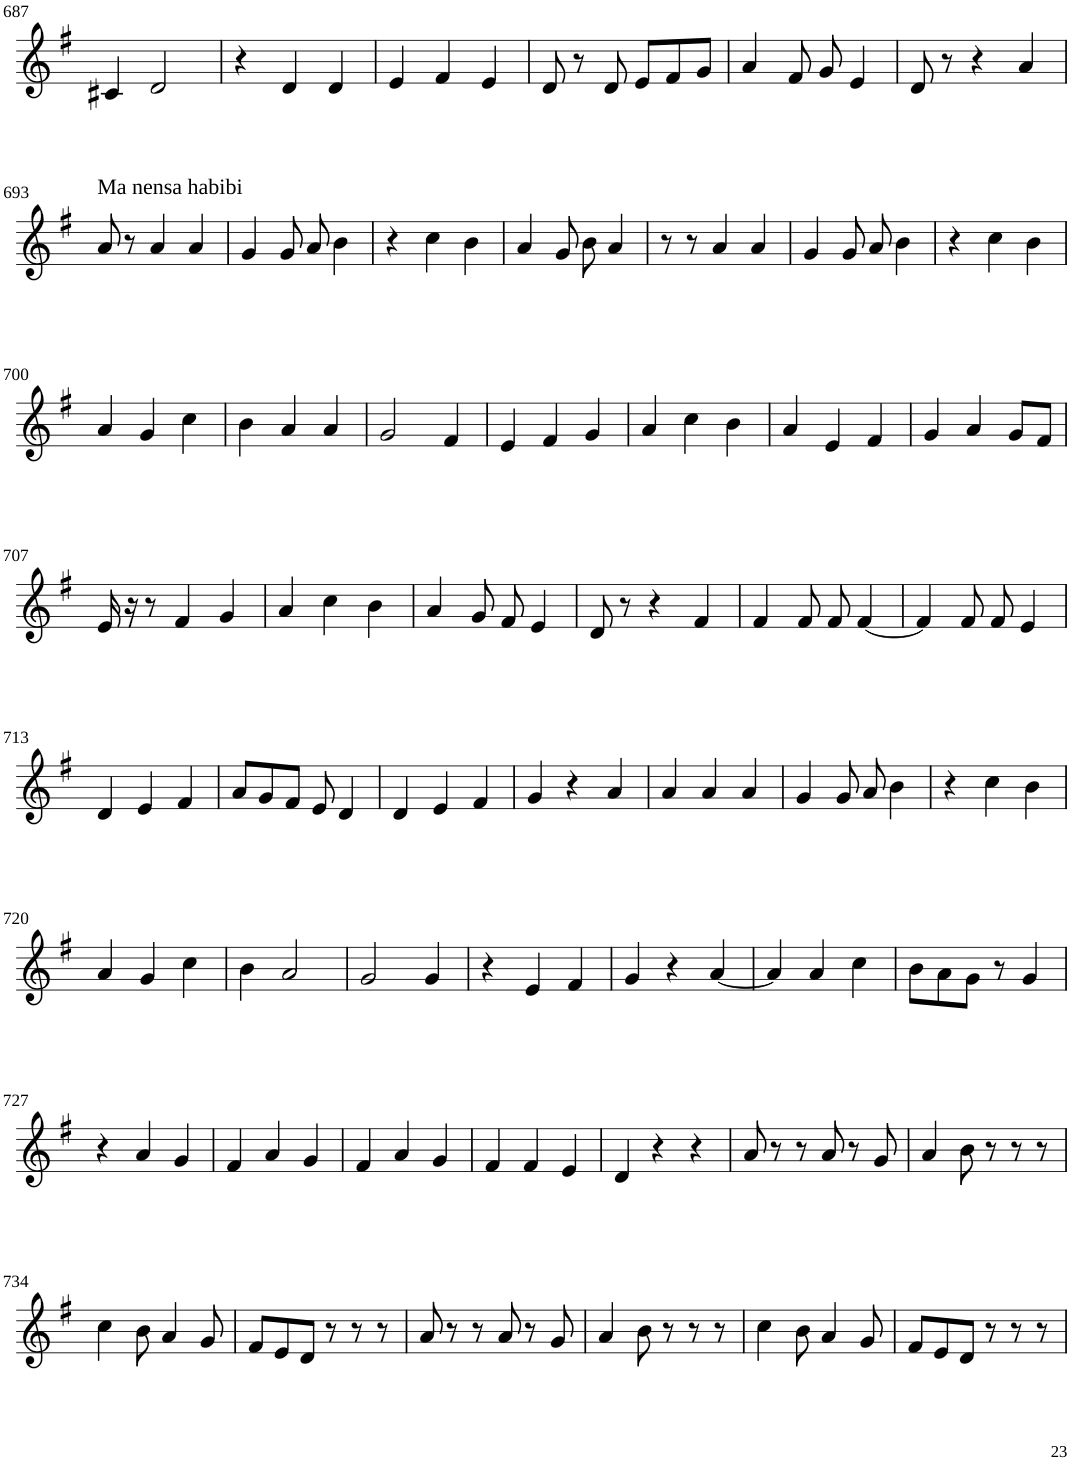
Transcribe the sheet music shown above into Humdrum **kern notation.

**kern
*part1
*staff1
*I"Violin
!!LO:PB:g=z
*clefG2
*k[f#]
*G:
*M6/8
=687
4c#X/
2d/
=688
4r
4d/
4d/
=689
4e/
4f#/
4e/
=690
8d/
8r
8d/
8e/L
8f#/
8g/J
=691
4a/
8f#/
8g/
4e/
=692
8d/
8r
4r
4a/
!!LO:LB:g=z
=693
!LO:TX:a:t=Ma nensa habibi
8a/
8r
4a/
4a/
=694
4g/
8g/
8a/
4b\
=695
4r
4cc\
4b\
=696
4a/
8g/
8b\
4a/
=697
8r
8r
4a/
4a/
=698
4g/
8g/
8a/
4b\
=699
4r
4cc\
4b\
!!LO:LB:g=z
=700
4a/
4g/
4cc\
=701
4b\
4a/
4a/
=702
2g/
4f#/
=703
4e/
4f#/
4g/
=704
4a/
4cc\
4b\
=705
4a/
4e/
4f#/
=706
4g/
4a/
8g/L
8f#/J
!!LO:LB:g=z
=707
16e/
16r
8r
4f#/
4g/
=708
4a/
4cc\
4b\
=709
4a/
8g/
8f#/
4e/
=710
8d/
8r
4r
4f#/
=711
4f#/
8f#/
8f#/
[4f#/
=712
4f#/]
8f#/
8f#/
4e/
!!LO:LB:g=z
=713
4d/
4e/
4f#/
=714
8a/L
8g/
8f#/J
8e/
4d/
=715
4d/
4e/
4f#/
=716
4g/
4r
4a/
=717
4a/
4a/
4a/
=718
4g/
8g/
8a/
4b\
=719
4r
4cc\
4b\
!!LO:LB:g=z
=720
4a/
4g/
4cc\
=721
4b\
2a/
=722
2g/
4g/
=723
4r
4e/
4f#/
=724
4g/
4r
[4a/
=725
4a/]
4a/
4cc\
=726
8b\L
8a\
8g\J
8r
4g/
!!LO:LB:g=z
=727
4r
4a/
4g/
=728
4f#/
4a/
4g/
=729
4f#/
4a/
4g/
=730
4f#/
4f#/
4e/
=731
4d/
4r
4r
=732
8a/
8r
8r
8a/
8r
8g/
=733
4a/
8b\
8r
8r
8r
!!LO:LB:g=z
=734
4cc\
8b\
4a/
8g/
=735
8f#/L
8e/
8d/J
8r
8r
8r
=736
8a/
8r
8r
8a/
8r
8g/
=737
4a/
8b\
8r
8r
8r
=738
4cc\
8b\
4a/
8g/
=739
8f#/L
8e/
8d/J
8r
8r
8r
=
*-
